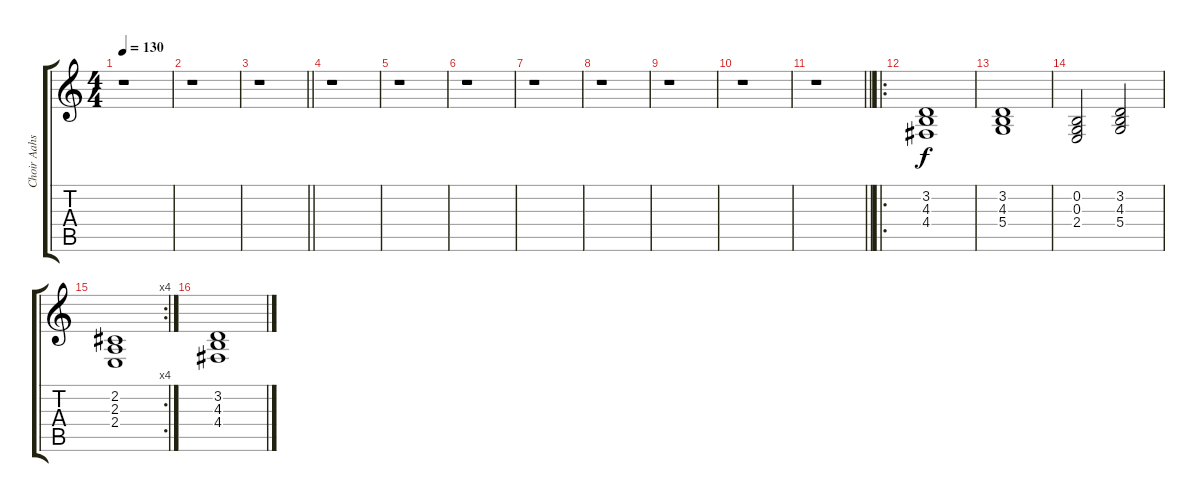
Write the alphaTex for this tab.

\track ("Choir Aahs" "Choir Aahs") {instrument choiraahs}
\staff {score tabs}
\tuning (E4 B3 G3 D3 A2 E2) {hide}
\ts (4 4)
\tempo 130
\clef g2
\ks c
r.1{dy f} |
r.1 |
\barLineRight lightlight
r.1 |
r.1 |
r.1 |
r.1 |
r.1 |
r.1 |
r.1 |
r.1 |
\barLineRight lightlight
r.1 |
\ro
(3.2 4.3 4.4).1 |
(3.2 4.3 5.4).1 |
(0.2 0.3 2.4).2 (3.2 4.3 5.4).2 |
\rc 4
(2.2 2.3 2.4).1 |
(3.2 4.3 4.4).1
